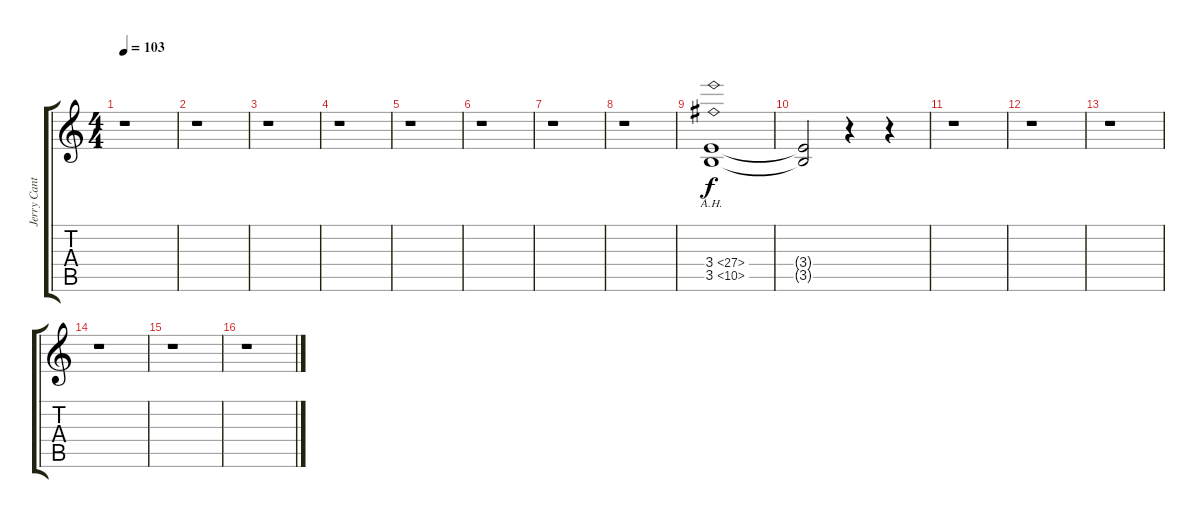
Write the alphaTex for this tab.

\track ("Jerry Cantrell" "Jerry Cant") {instrument overdrivenguitar}
\staff {score tabs}
\tuning (Eb4 Bb3 Gb3 Db3 Ab2 Db2) {hide}
\ts (4 4)
\tempo 103
\clef g2
\ks c
r.1{dy f} |
r.1 |
r.1 |
r.1 |
r.1 |
r.1 |
r.1 |
r.1 |
(3.4{ah 24} 3.5{ah 7}).1{volume 7} |
(3.4{t} 3.5{t}).2 r.4 r.4{volume 13} |
r.1 |
r.1 |
r.1 |
r.1 |
r.1 |
r.1
